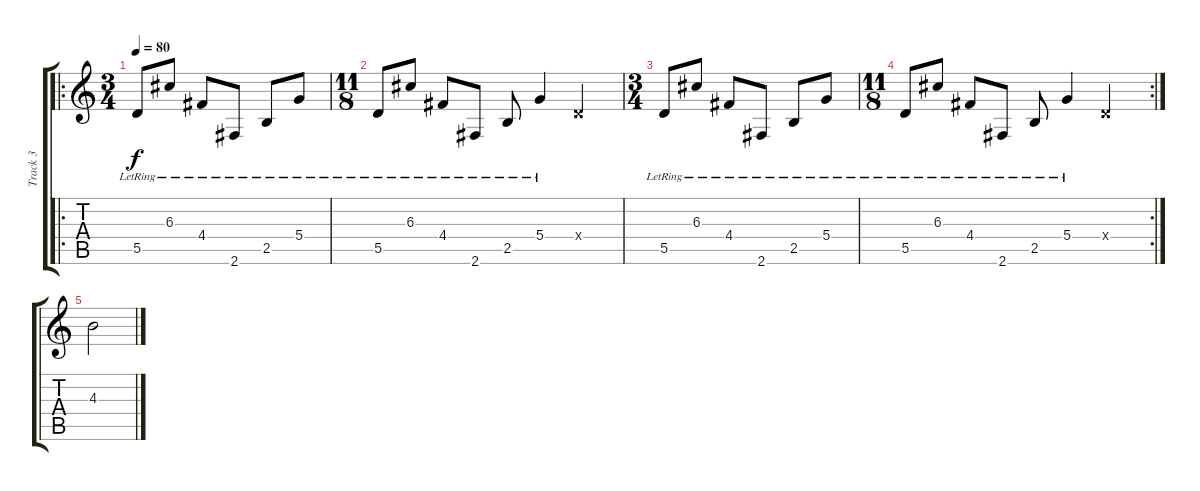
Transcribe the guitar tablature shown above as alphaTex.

\track ("Track 3" "Track 3") {instrument electricguitarclean}
\staff {score tabs}
\tuning (E4 B3 G3 D3 A2 E2) {hide}
\ro
\ts (3 4)
\tempo 80
\clef g2
\ks c
5.5{lr}.8{dy f} 6.3{lr}.8 4.4{lr}.8 2.6{lr}.8 2.5{lr}.8 5.4{lr}.8 |
\ts (11 8)
5.5{lr}.8 6.3{lr}.8 4.4{lr}.8 2.6{lr}.8 2.5{lr}.8 5.4{lr}.4 0.4{x}.2 |
\ts (3 4)
5.5{lr}.8 6.3{lr}.8 4.4{lr}.8 2.6{lr}.8 2.5{lr}.8 5.4{lr}.8 |
\rc 2
\ts (11 8)
5.5{lr}.8 6.3{lr}.8 4.4{lr}.8 2.6{lr}.8 2.5{lr}.8 5.4{lr}.4 0.4{x}.2 |
4.3.2
